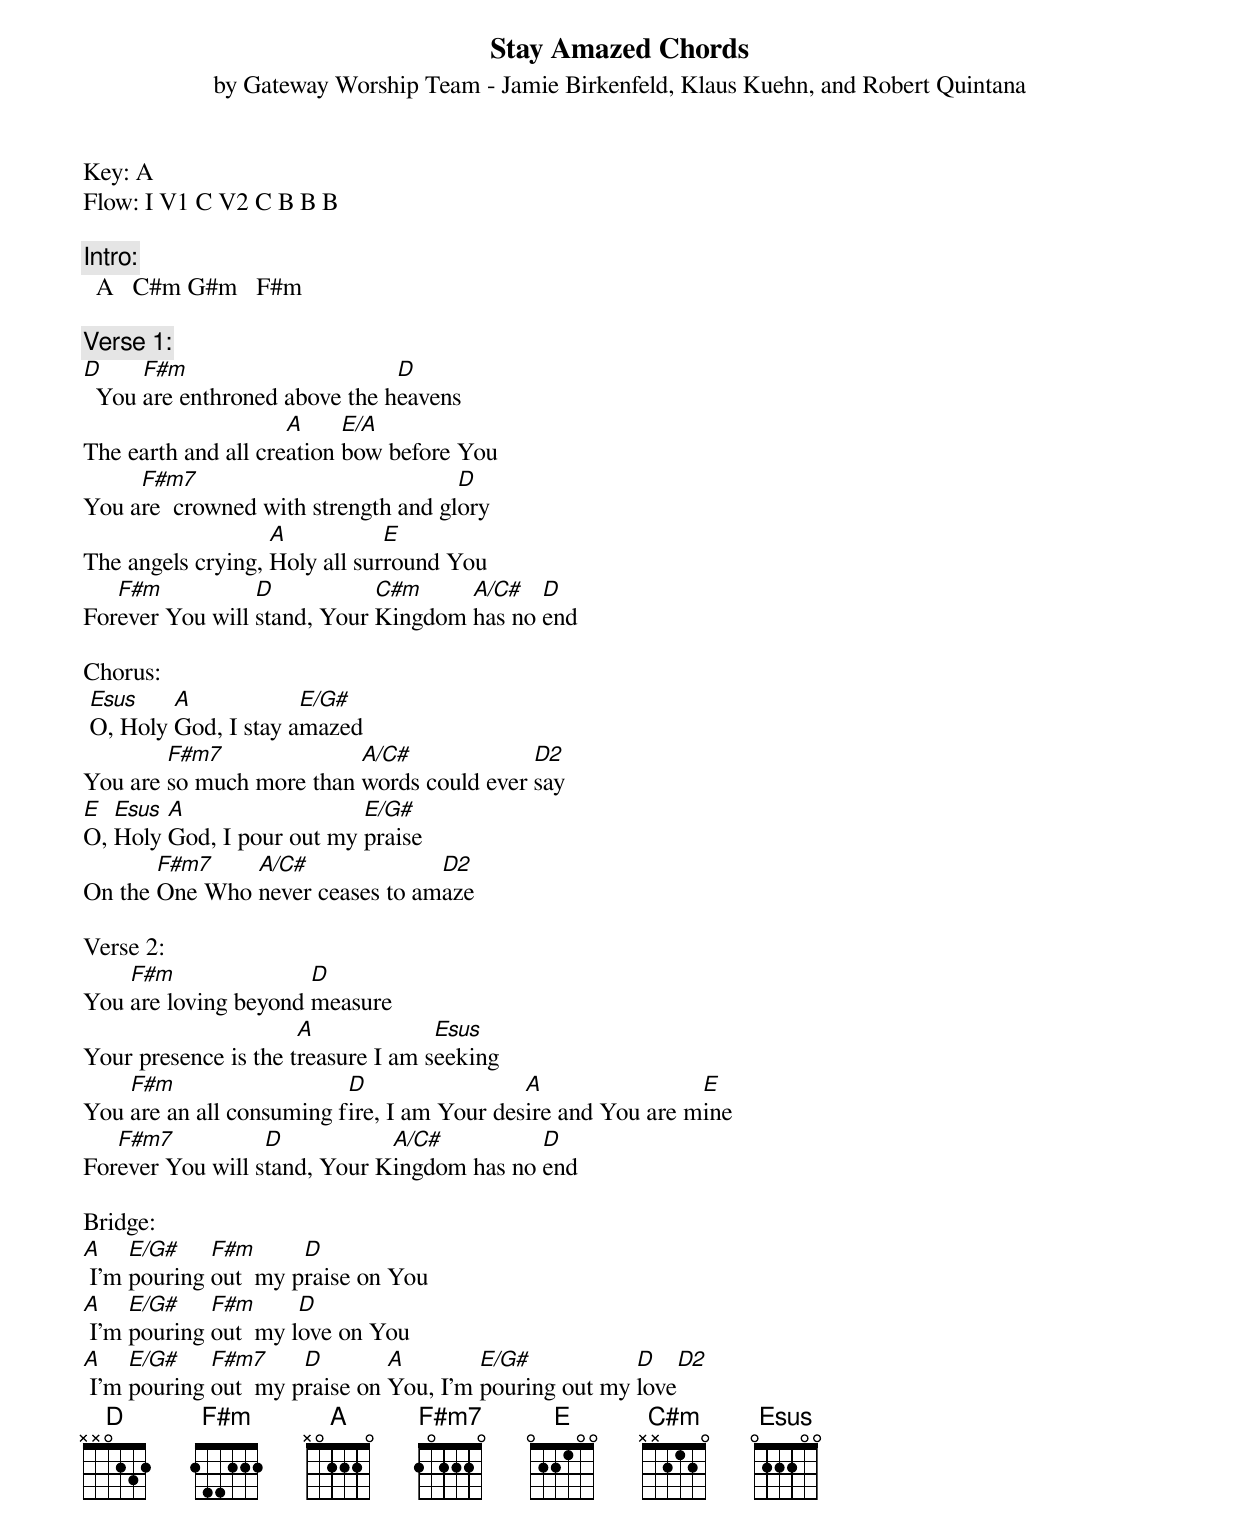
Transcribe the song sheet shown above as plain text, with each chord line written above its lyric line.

Stay Amazed Chords
by Gateway Worship Team - Jamie Birkenfeld, Klaus Kuehn, and Robert Quintana
Key: A
Flow: I V1 C V2 C B B B

Intro:
  A   C#m G#m   F#m

Verse 1:
D     F#m                      D
  You are enthroned above the heavens
                     A     E/A
The earth and all creation bow before You
     F#m7                            D
You are  crowned with strength and glory
                   A           E
The angels crying, Holy all surround You
   F#m           D           C#m     A/C#   D
Forever You will stand, Your Kingdom has no end

Chorus:
 Esus    A            E/G#
 O, Holy God, I stay amazed
        F#m7              A/C#             D2
You are so much more than words could ever say
E  Esus A                  E/G#
O, Holy God, I pour out my praise
       F#m7    A/C#              D2
On the One Who never ceases to amaze

Verse 2:
    F#m               D
You are loving beyond measure
                      A             Esus
Your presence is the treasure I am seeking
    F#m                   D                 A                E
You are an all consuming fire, I am Your desire and You are mine
   F#m7           D           A/C#          D
Forever You will stand, Your Kingdom has no end

Bridge:
A    E/G#    F#m      D
 I'm pouring out  my praise on You
A    E/G#    F#m      D
 I'm pouring out  my love on You
A    E/G#    F#m7     D        A        E/G#           D    D2
 I'm pouring out  my praise on You, I'm pouring out my love
